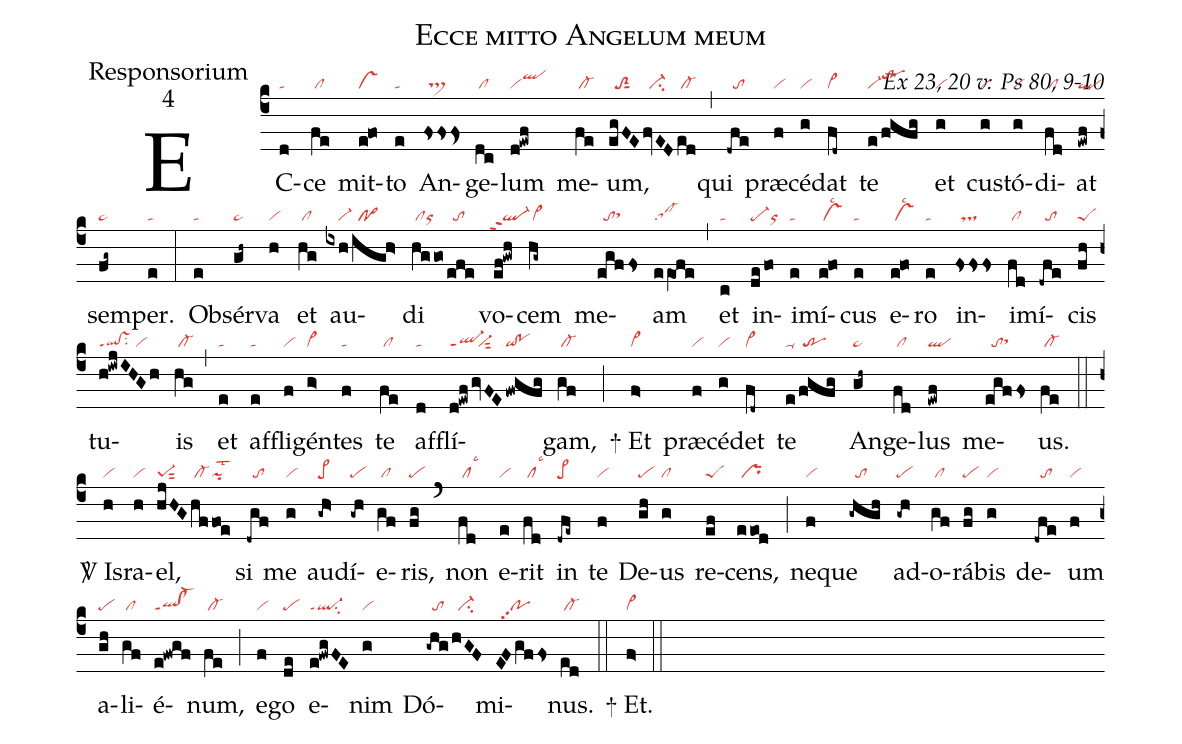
name:Ecce mitto Angelum meum;
office-part:Responsorium;
mode:4;
commentary:Ex 23, 20 v: Ps 80, 9-10;
nabc-lines:1;
%%
(c4)
EC(d|ta)ce(fe|/cl) mit(e!fo|vs)to(e|ta) An(fssfs>|//ts>)ge(dc|/cl)lum(d!ewf|viqlhj) me(fe|/cl-)um,(egFE|//toS2sut1|fvED|//ci-|ed|/cl-) (,)
qui(-dfe|//to) præ(f|vi)cé(g|vi)dat(fd~|cl~) te(e/fgfg|vi-trhj) et(g|vi) cus(g|vi)tó(g|vi)di(fd|/cl)at(ewf|ql) sem(fg~|pe~)per.(e|ta) (:)
Ob(e|ta)sér(gh~|pe~)va(h|vi) et(hg|/cl) au(ixh|////vi-|/igh>|//po>)di(hggo|/clor|/efe|//to) vo(ef!gwh|`ql-ppt2)cem(hg~|/cl~) me(egffs|//tosthh)am(eeOfe|sa!cl-) (,)
et(c|ta) in(de/fo|pe-or)i(e|ta)mí(e!fo|/vslsc2)cus(e|ta) e(e!fo|/vslsc2)ro(e|ta) in(fsss|//ts)i(fd|/cl)mí(-dfe|//to)cis(fh|peS) tu(h!iwjIHGh|ql!vsppt1su2/vi)is(hg|/cl-) (,)
et(e|ta) af(e|ta)fli(f|vi)gén(g>|vi>)tes(f|ta) te(fe|/cl) af(d|ta)flí(d!ewf|ql-ppt1|/gvFE|//vi-sut2|/fwgfg|qi!po)gam,(gf|/cl-) (;)
<sp>+</sp> Et(f>|vi>) præ(f|vi)cé(g|vi)det(fd~|cl~) te(e|ta-|/fgfg|/tr) An(gh~|pe~)ge(fd|/cl)lus(ewf|ql) me(egffs|//tosthh)us.(fe|/cl-) (::)
<sp>V/</sp> Is(h|vi)ra(h|vi)el,(hjHG|pe-1sut2|hf|/cl-|foe|pilst2) si(-dgf|//to) me(g|vi) au(-gh>|pe>)dí(-gh|pe)e(gf|/cl)ris,(fg|pe) (`)
non(fd|/cllsc3) e(e|vi)rit(fd|/cllsc3) in(-dfe~|pe>) te(f|vi) De(gh|pe)us(g|cl) re(ef|peS)cens,(eeod|/pr) (;)
ne(f|vi)que(-ghgh|//to) ad(-gh|pe)o(gf|/cl)rá(fg|pe)bis(g|vi) de(-dfe|//to)um(f|vi) a(gh|pe)li(gf|/cl)é(e!fwgf|ql!cl-ppt1)num,(fe|/cl-) (;)
e(f|vi)go(de|pe) e(e!fwgFE|ql-ppt1su2)nim(g|vi) Dó(-ghg|//to|hGF|//ci-)mi(EFgffs|//popp2)nus.(ed|/cl-) (::)
<sp>+</sp> Et.(f>|vi>) (::)
